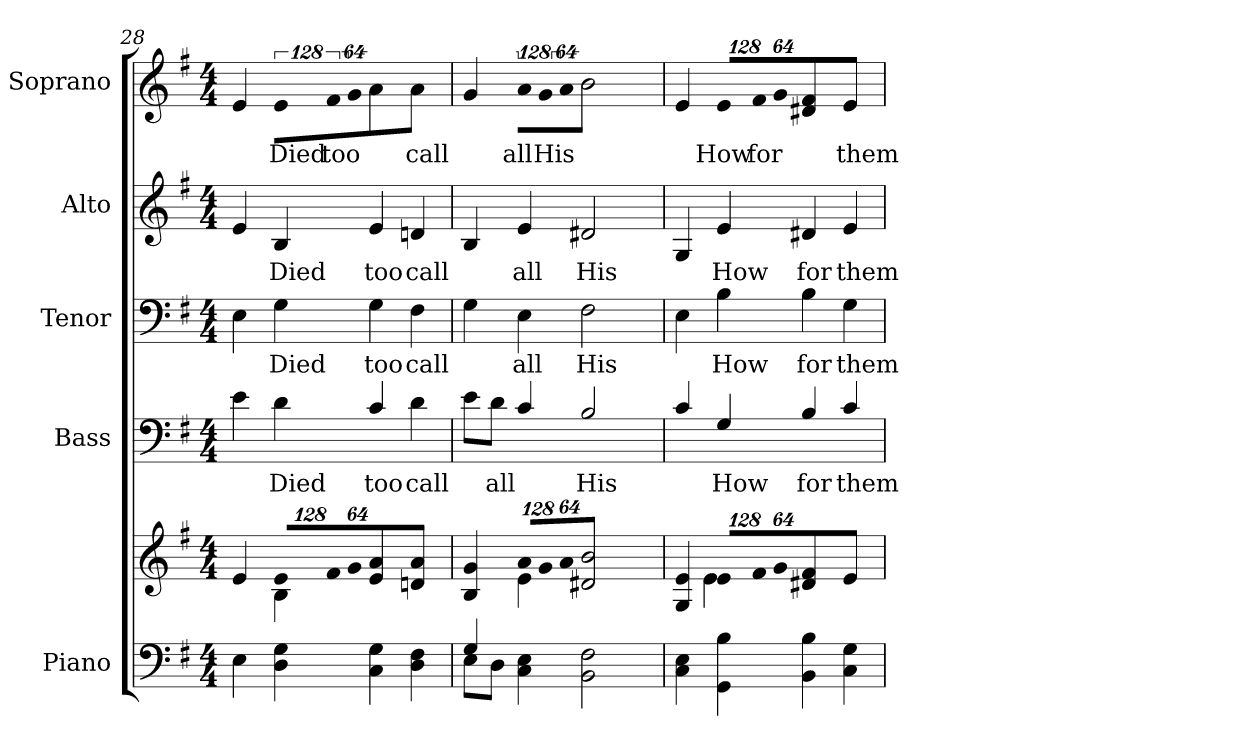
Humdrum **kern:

**kern	**kern	**kern	**text	**kern	**text	**kern	**text	**kern	**text
*part5	*part5	*part4	*part4	*part3	*part3	*part2	*part2	*part1	*part1
*staff6	*staff5	*staff4	*staff4	*staff3	*staff3	*staff2	*staff2	*staff1	*staff1
*I"Piano	*	*I"Bass	*	*I"Tenor	*	*I"Alto	*	*I"Soprano	*
*I'Pno.	*	*I'B.	*	*I'T.	*	*I'A.	*	*I'S.	*
!!LO:PB:g=z
*clefF4	*clefG2	*clefF4	*	*clefF4	*	*clefG2	*	*clefG2	*
*	*	*ITrd7c12	*	*	*	*	*	*	*
*k[f#]	*k[f#]	*k[f#]	*	*k[f#]	*	*k[f#]	*	*k[f#]	*
*G:	*G:	*G:	*	*G:	*	*G:	*	*G:	*
*M4/4	*M4/4	*M4/4	*	*M4/4	*	*M4/4	*	*M4/4	*
=28	=28	=28	=28	=28	=28	=28	=28	=28	=28
*	*^	*	*	*	*	*	*	*	*
4Ei\	4ei/	4ryy	4Ei\	.	4Ei\	.	4ei/	.	4ei/	.
*	*Xbrackettup	*	*	*	*	*	*	*	*	*
!	!LO:N:vis=8	!	!	!	!	!	!	!	!	!
!	!	!	!	!LO:LY:b:color=#000000	!	!	!	!	!	!
!	!	!	!	!	!	!LO:LY:b:color=#000000	!	!	!	!
!	!	!	!	!	!	!	!	!LO:LY:b:color=#000000	!LO:N:vis=8	!
!	!	!	!	!	!	!	!	!	!	!LO:LY:b:color=#000000
4Di\ 4Gi	1024%85ei/L	4Bi\	4Di\	Died	4Gi\	Died	4Bi/	Died	1024%85ei\L	Died
!	!LO:N:vis=8	!	!	!	!	!	!	!	!LO:N:vis=8	!
!	!	!	!	!	!	!	!	!	!	!LO:LY:b:color=#000000
.	1024%85f#i/	.	.	.	.	.	.	.	1024%85f#i\	too
!	!LO:N:vis=8	!	!	!	!	!	!	!	!LO:N:vis=8	!
.	512%43gi/J	.	.	.	.	.	.	.	512%43gi\J	.
!	!	!	!	!LO:LY:b:color=#000000	!	!	!	!	!	!
!	!	!	!	!	!	!LO:LY:b:color=#000000	!	!	!	!
!	!	!	!	!	!	!	!	!LO:LY:b:color=#000000	!	!
4Ci\ 4Gi	4ei/ 4ai	4ryy	4Ci/	too	4Gi\	too	4ei/	too	4ai/	.
!	!	!	!	!LO:LY:b:color=#000000	!	!	!	!	!	!
!	!	!	!	!	!	!LO:LY:b:color=#000000	!	!	!	!
!	!	!	!	!	!	!	!	!LO:LY:b:color=#000000	!	!
!	!	!	!	!	!	!	!	!	!	!LO:LY:b:color=#000000
4Di\ 4F#i	4dni/ 4ai	4ryy	4Di\	call	4F#i\	call	4dni/	call	4ai/	call
=29	=29	=29	=29	=29	=29	=29	=29	=29	=29	=29
*^	*	*	*	*	*	*	*	*	*	*
4Gi/	8Ei\L	4Bi/ 4gi	4ryy	8Ei\L	.	4Gi\	.	4Bi/	.	4gi/	.
!	!	!	!	!	!LO:LY:b:color=#000000	!	!	!	!	!	!
.	8Di\J	.	.	8Di\J	all	.	.	.	.	.	.
!	!	!LO:N:vis=8	!	!	!	!	!	!	!	!	!
!	!	!	!	!	!	!	!LO:LY:b:color=#000000	!	!	!	!
!	!	!	!	!	!	!	!	!	!LO:LY:b:color=#000000	!LO:N:vis=8	!
!	!	!	!	!	!	!	!	!	!	!	!LO:LY:b:color=#000000
4Ci\ 4Ei	4ryy	1024%85ai/L	4ei\	4Ci/	.	4Ei\	all	4ei/	all	1024%85ai\L	all
!	!	!LO:N:vis=8	!	!	!	!	!	!	!	!LO:N:vis=8	!
!	!	!	!	!	!	!	!	!	!	!	!LO:LY:b:color=#000000
.	.	1024%85gi/	.	.	.	.	.	.	.	1024%85gi\	His
!	!	!LO:N:vis=8	!	!	!	!	!	!	!	!LO:N:vis=8	!
.	.	512%43ai/J	.	.	.	.	.	.	.	512%43ai\J	.
!	!	!	!	!	!LO:LY:b:color=#000000	!	!	!	!	!	!
!	!	!	!	!	!	!	!LO:LY:b:color=#000000	!	!	!	!
!	!	!	!	!	!	!	!	!	!LO:LY:b:color=#000000	!	!
2BBi\ 2F#i	2ryy	2d#Xi/ 2bi	4ryy	2BBi/	His	2F#i\	His	2d#Xi/	His	2bi\	.
.	.	.	4ryy	.	.	.	.	.	.	.	.
*v	*v	*	*	*	*	*	*	*	*	*	*
=30	=30	=30	=30	=30	=30	=30	=30	=30	=30	=30
4Ci\ 4Ei	4Gi/ 4ei	4ryy	4Ci/	.	4Ei\	.	4Gi/	.	4ei/	.
!	!LO:N:vis=8	!	!	!	!	!	!	!	!	!
!	!	!	!	!LO:LY:b:color=#000000	!	!	!	!	!	!
!	!	!	!	!	!	!LO:LY:b:color=#000000	!	!	!	!
!	!	!	!	!	!	!	!	!LO:LY:b:color=#000000	!	!
*	*	*	*	*	*	*	*	*	*Xbrackettup	*
!	!	!	!	!	!	!	!	!	!LO:N:vis=8	!
!	!	!	!	!	!	!	!	!	!	!LO:LY:b:color=#000000
4GGi\ 4Bi	1024%85ei/L	4ei\	4GGi/	How	4Bi\	How	4ei/	How	1024%85ei/L	How
!	!LO:N:vis=8	!	!	!	!	!	!	!	!LO:N:vis=8	!
!	!	!	!	!	!	!	!	!	!	!LO:LY:b:color=#000000
.	1024%85f#i/	.	.	.	.	.	.	.	1024%85f#i/	for
!	!LO:N:vis=8	!	!	!	!	!	!	!	!LO:N:vis=8	!
.	512%43gi/J	.	.	.	.	.	.	.	512%43gi/J	.
!	!	!	!	!LO:LY:b:color=#000000	!	!	!	!	!	!
!	!	!	!	!	!	!LO:LY:b:color=#000000	!	!	!	!
!	!	!	!	!	!	!	!	!LO:LY:b:color=#000000	!	!
4BBi\ 4Bi	4d#Xi/ 4f#i	2ryy	4BBi/	for	4Bi\	for	4d#Xi/	for	4d#Xi/ 4f#i	.
!	!	!	!	!LO:LY:b:color=#000000	!	!	!	!	!	!
!	!	!	!	!	!	!LO:LY:b:color=#000000	!	!	!	!
!	!	!	!	!	!	!	!	!LO:LY:b:color=#000000	!	!
!	!	!	!	!	!	!	!	!	!	!LO:LY:b:color=#000000
4Ci\ 4Gi	4ei/	.	4Ci/	them	4Gi\	them	4ei/	them	4ei/	them
*	*v	*v	*	*	*	*	*	*	*	*
=	=	=	=	=	=	=	=	=	=
*-	*-	*-	*-	*-	*-	*-	*-	*-	*-
